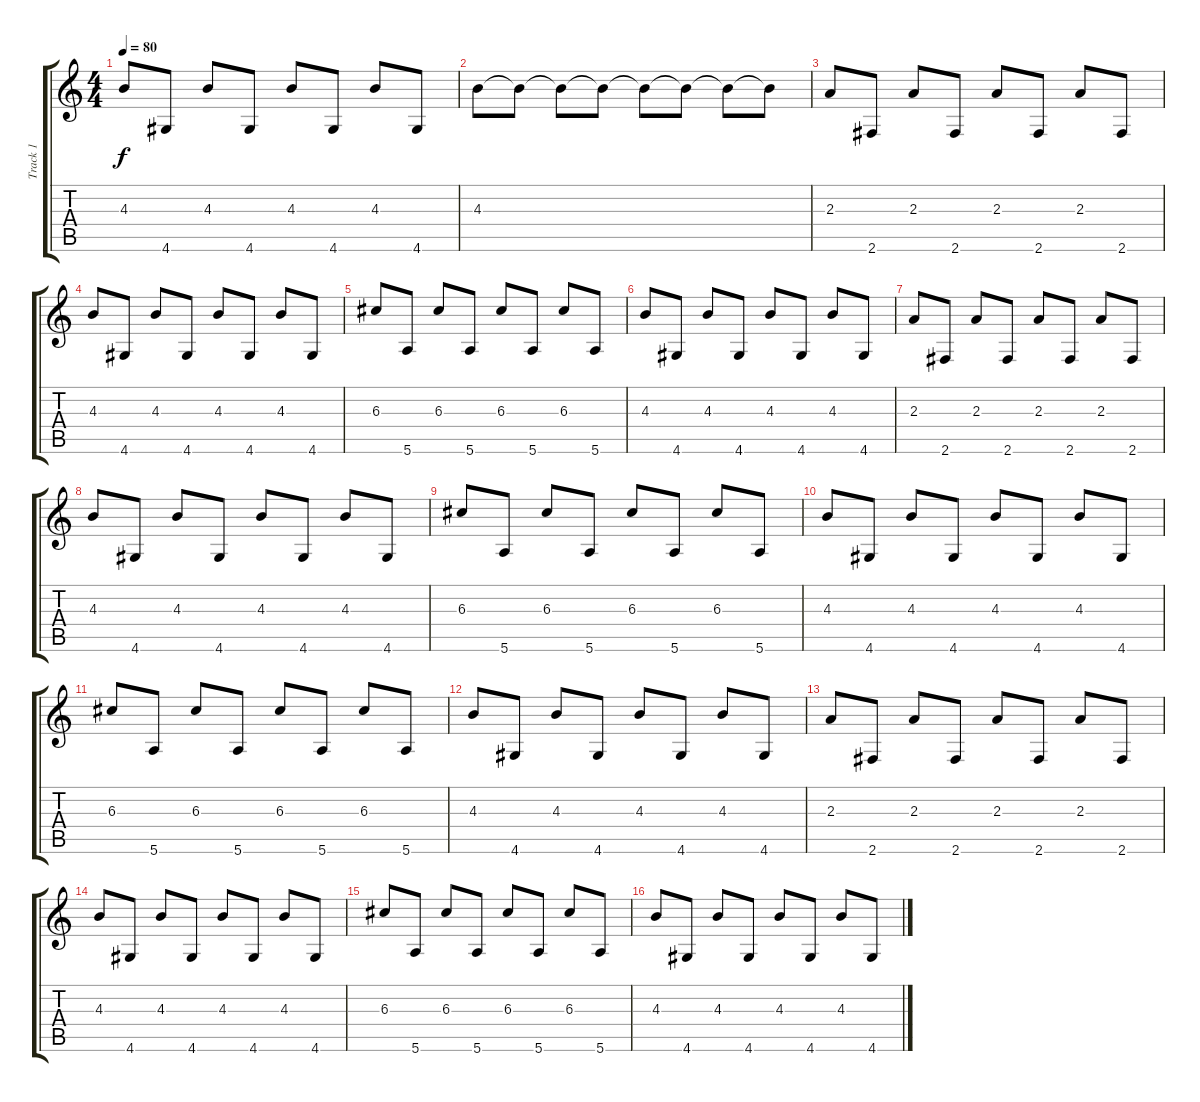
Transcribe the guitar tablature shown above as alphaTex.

\track ("Track 1" "Track 1") {instrument acousticguitarsteel}
\staff {score tabs}
\tuning (E4 B3 G3 D3 A2 E2) {hide}
\ts (4 4)
\tempo 80
\clef g2
\ks c
4.3.8{dy f} 4.6.8 4.3.8 4.6.8 4.3.8 4.6.8 4.3.8 4.6.8 |
4.3.8 4.3{t}.8 4.3{t}.8 4.3{t}.8 4.3{t}.8 4.3{t}.8 4.3{t}.8 4.3{t}.8 |
2.3.8 2.6.8 2.3.8 2.6.8 2.3.8 2.6.8 2.3.8 2.6.8 |
4.3.8 4.6.8 4.3.8 4.6.8 4.3.8 4.6.8 4.3.8 4.6.8 |
6.3.8 5.6.8 6.3.8 5.6.8 6.3.8 5.6.8 6.3.8 5.6.8 |
4.3.8 4.6.8 4.3.8 4.6.8 4.3.8 4.6.8 4.3.8 4.6.8 |
2.3.8 2.6.8 2.3.8 2.6.8 2.3.8 2.6.8 2.3.8 2.6.8 |
4.3.8 4.6.8 4.3.8 4.6.8 4.3.8 4.6.8 4.3.8 4.6.8 |
6.3.8 5.6.8 6.3.8 5.6.8 6.3.8 5.6.8 6.3.8 5.6.8 |
4.3.8 4.6.8 4.3.8 4.6.8 4.3.8 4.6.8 4.3.8 4.6.8 |
6.3.8 5.6.8 6.3.8 5.6.8 6.3.8 5.6.8 6.3.8 5.6.8 |
4.3.8 4.6.8 4.3.8 4.6.8 4.3.8 4.6.8 4.3.8 4.6.8 |
2.3.8 2.6.8 2.3.8 2.6.8 2.3.8 2.6.8 2.3.8 2.6.8 |
4.3.8 4.6.8 4.3.8 4.6.8 4.3.8 4.6.8 4.3.8 4.6.8 |
6.3.8 5.6.8 6.3.8 5.6.8 6.3.8 5.6.8 6.3.8 5.6.8 |
4.3.8 4.6.8 4.3.8 4.6.8 4.3.8 4.6.8 4.3.8 4.6.8
